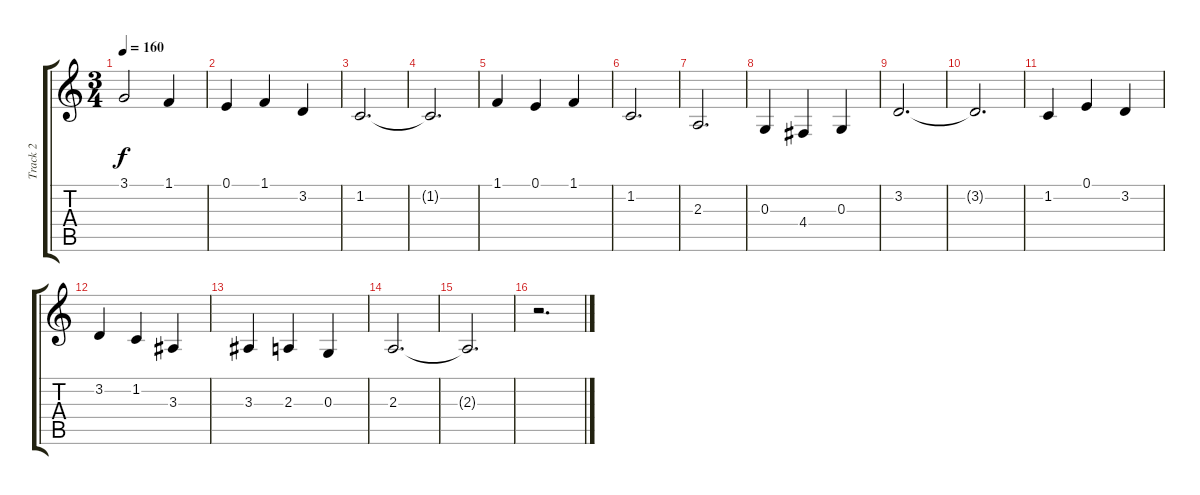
\track ("Track 2" "Track 2") {instrument cello}
\staff {score tabs}
\tuning (E4 B3 G3 D3 A2 E2) {hide}
\ts (3 4)
\tempo 160
\clef g2
\ks c
3.1.2{dy f} 1.1.4 |
0.1.4 1.1.4 3.2.4 |
1.2.2{d} |
1.2{t}.2{d} |
1.1.4 0.1.4 1.1.4 |
1.2.2{d} |
2.3.2{d} |
0.3.4 4.4.4 0.3.4 |
3.2.2{d} |
3.2{t}.2{d} |
1.2.4 0.1.4 3.2.4 |
3.2.4 1.2.4 3.3.4 |
3.3.4 2.3.4 0.3.4 |
2.3.2{d} |
2.3{t}.2{d} |
r.2{d}
